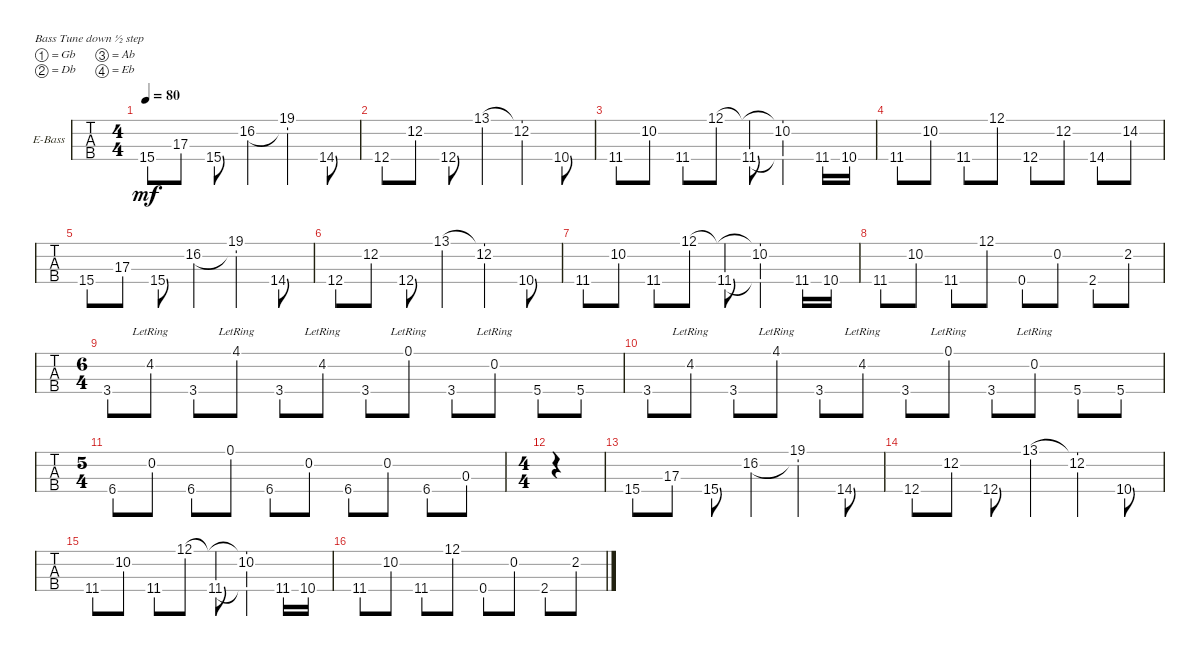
\defaultSystemsLayout 4
\bracketExtendMode groupsimilarinstruments
\firstSystemTrackNameOrientation horizontal
\otherSystemsTrackNameOrientation horizontal
\track ("Electric Bass" "E-Bass") {instrument electricbassfinger}
\staff {tabs}
\tuning (Gb2 Db2 Ab1 Eb1)
\ts (4 4)
\tempo 80
\clef f4
\ks c
15.4.8{dy mf instrument electricbassfinger} 17.3.8 15.4.8 16.2.4 (19.1 16.2{t}).4 14.4.8 |
12.4.8 12.2.8 12.4.8 13.1.4 (12.2 13.1{t}).4 10.4.8 |
11.4.8 10.2.8 11.4.8 12.1.8 (12.1{t} 11.4).8 (10.2 12.1{t} 11.4{t}).4 11.4.16 10.4.16 |
11.4.8 10.2.8 11.4.8 12.1.8 12.4.8 12.2.8 14.4.8 14.2.8 |
15.4.8 17.3.8 15.4.8 16.2.4 (19.1 16.2{t}).4 14.4.8 |
12.4.8 12.2.8 12.4.8 13.1.4 (12.2 13.1{t}).4 10.4.8 |
11.4.8 10.2.8 11.4.8 12.1.8 (12.1{t} 11.4).8 (10.2 12.1{t} 11.4{t}).4 11.4.16 10.4.16 |
11.4.8 10.2.8 11.4.8 12.1.8 0.4.8 0.2.8 2.4.8 2.2.8 |
\ts (6 4)
3.4.8 4.2{lr}.8 3.4.8 4.1{lr}.8 3.4.8 4.2{lr}.8 3.4.8 0.1{lr}.8 3.4.8 0.2{lr}.8 5.4.8 5.4.8 |
3.4.8 4.2{lr}.8 3.4.8 4.1{lr}.8 3.4.8 4.2{lr}.8 3.4.8 0.1{lr}.8 3.4.8 0.2{lr}.8 5.4.8 5.4.8 |
\ts (5 4)
6.4.8 0.2.8 6.4.8 0.1.8 6.4.8 0.2.8 6.4.8 0.2.8 6.4.8 0.3.8 |
\ts (4 4)
|
15.4.8 17.3.8 15.4.8 16.2.4 (19.1 16.2{t}).4 14.4.8 |
12.4.8 12.2.8 12.4.8 13.1.4 (12.2 13.1{t}).4 10.4.8 |
11.4.8 10.2.8 11.4.8 12.1.8 (12.1{t} 11.4).8 (10.2 12.1{t} 11.4{t}).4 11.4.16 10.4.16 |
11.4.8 10.2.8 11.4.8 12.1.8 0.4.8 0.2.8 2.4.8 2.2.8
